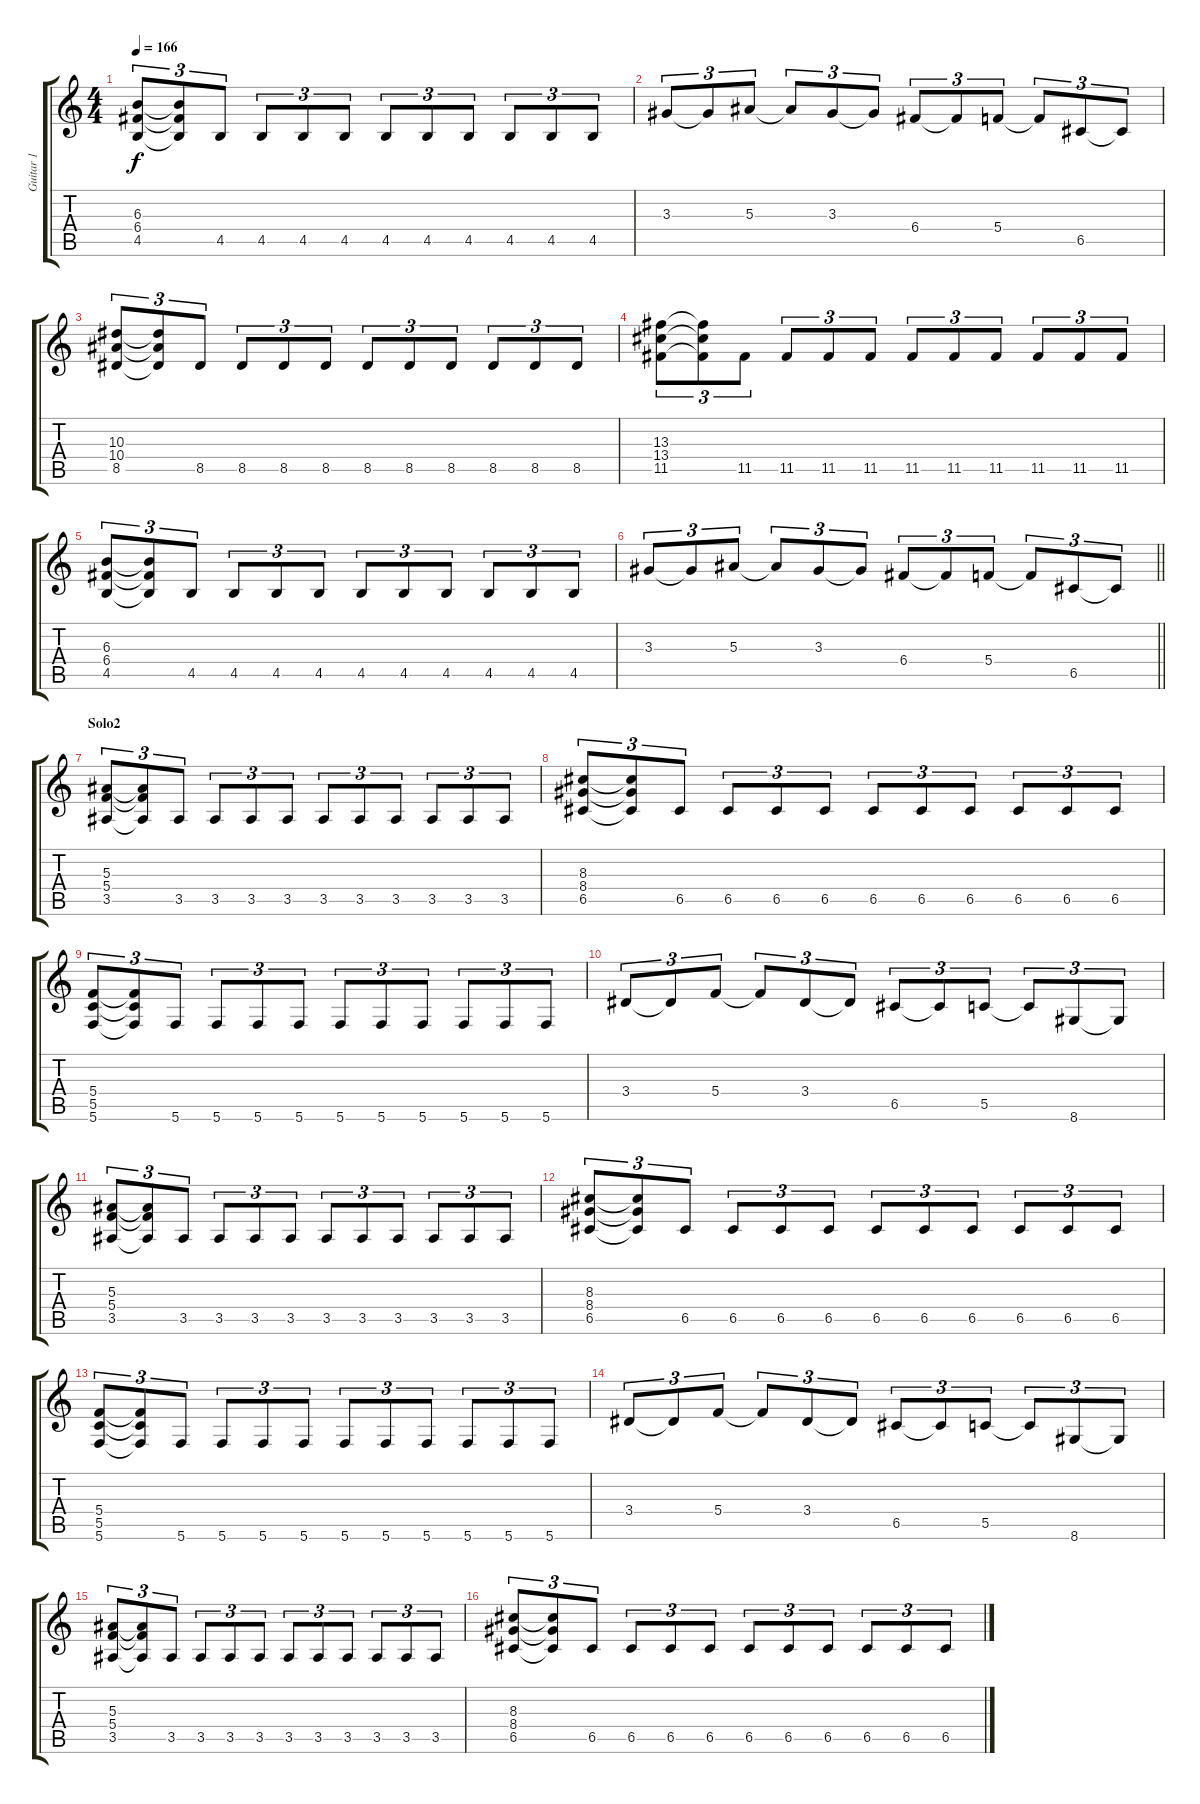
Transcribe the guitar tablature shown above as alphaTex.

\track ("Guitar 1" "Guitar 1") {instrument distortionguitar}
\staff {score tabs}
\tuning (D4 A3 F3 C3 G2 C2) {hide}
\ts (4 4)
\tempo 166
\clef g2
\ks c
(6.3 6.4 4.5).8{tu (3 2) dy f} (6.3{t} 6.4{t} 4.5{t}).8{tu (3 2)} 4.5.8{tu (3 2)} 4.5.8{tu (3 2)} 4.5.8{tu (3 2)} 4.5.8{tu (3 2)} 4.5.8{tu (3 2)} 4.5.8{tu (3 2)} 4.5.8{tu (3 2)} 4.5.8{tu (3 2)} 4.5.8{tu (3 2)} 4.5.8{tu (3 2)} |
3.3.8{tu (3 2)} 3.3{t}.8{tu (3 2)} 5.3.8{tu (3 2)} 5.3{t}.8{tu (3 2)} 3.3.8{tu (3 2)} 3.3{t}.8{tu (3 2)} 6.4.8{tu (3 2)} 6.4{t}.8{tu (3 2)} 5.4.8{tu (3 2)} 5.4{t}.8{tu (3 2)} 6.5.8{tu (3 2)} 6.5{t}.8{tu (3 2)} |
(10.3 10.4 8.5).8{tu (3 2)} (10.3{t} 10.4{t} 8.5{t}).8{tu (3 2)} 8.5.8{tu (3 2)} 8.5.8{tu (3 2)} 8.5.8{tu (3 2)} 8.5.8{tu (3 2)} 8.5.8{tu (3 2)} 8.5.8{tu (3 2)} 8.5.8{tu (3 2)} 8.5.8{tu (3 2)} 8.5.8{tu (3 2)} 8.5.8{tu (3 2)} |
(13.3 13.4 11.5).8{tu (3 2)} (13.3{t} 13.4{t} 11.5{t}).8{tu (3 2)} 11.5.8{tu (3 2)} 11.5.8{tu (3 2)} 11.5.8{tu (3 2)} 11.5.8{tu (3 2)} 11.5.8{tu (3 2)} 11.5.8{tu (3 2)} 11.5.8{tu (3 2)} 11.5.8{tu (3 2)} 11.5.8{tu (3 2)} 11.5.8{tu (3 2)} |
(6.3 6.4 4.5).8{tu (3 2)} (6.3{t} 6.4{t} 4.5{t}).8{tu (3 2)} 4.5.8{tu (3 2)} 4.5.8{tu (3 2)} 4.5.8{tu (3 2)} 4.5.8{tu (3 2)} 4.5.8{tu (3 2)} 4.5.8{tu (3 2)} 4.5.8{tu (3 2)} 4.5.8{tu (3 2)} 4.5.8{tu (3 2)} 4.5.8{tu (3 2)} |
\barLineRight lightlight
3.3.8{tu (3 2)} 3.3{t}.8{tu (3 2)} 5.3.8{tu (3 2)} 5.3{t}.8{tu (3 2)} 3.3.8{tu (3 2)} 3.3{t}.8{tu (3 2)} 6.4.8{tu (3 2)} 6.4{t}.8{tu (3 2)} 5.4.8{tu (3 2)} 5.4{t}.8{tu (3 2)} 6.5.8{tu (3 2)} 6.5{t}.8{tu (3 2)} |
\section ("" "Solo2")
(5.3 5.4 3.5).8{tu (3 2)} (5.3{t} 5.4{t} 3.5{t}).8{tu (3 2)} 3.5.8{tu (3 2)} 3.5.8{tu (3 2)} 3.5.8{tu (3 2)} 3.5.8{tu (3 2)} 3.5.8{tu (3 2)} 3.5.8{tu (3 2)} 3.5.8{tu (3 2)} 3.5.8{tu (3 2)} 3.5.8{tu (3 2)} 3.5.8{tu (3 2)} |
(8.3 8.4 6.5).8{tu (3 2)} (8.3{t} 8.4{t} 6.5{t}).8{tu (3 2)} 6.5.8{tu (3 2)} 6.5.8{tu (3 2)} 6.5.8{tu (3 2)} 6.5.8{tu (3 2)} 6.5.8{tu (3 2)} 6.5.8{tu (3 2)} 6.5.8{tu (3 2)} 6.5.8{tu (3 2)} 6.5.8{tu (3 2)} 6.5.8{tu (3 2)} |
(5.4 5.5 5.6).8{tu (3 2)} (5.4{t} 5.5{t} 5.6{t}).8{tu (3 2)} 5.6.8{tu (3 2)} 5.6.8{tu (3 2)} 5.6.8{tu (3 2)} 5.6.8{tu (3 2)} 5.6.8{tu (3 2)} 5.6.8{tu (3 2)} 5.6.8{tu (3 2)} 5.6.8{tu (3 2)} 5.6.8{tu (3 2)} 5.6.8{tu (3 2)} |
3.4.8{tu (3 2)} 3.4{t}.8{tu (3 2)} 5.4.8{tu (3 2)} 5.4{t}.8{tu (3 2)} 3.4.8{tu (3 2)} 3.4{t}.8{tu (3 2)} 6.5.8{tu (3 2)} 6.5{t}.8{tu (3 2)} 5.5.8{tu (3 2)} 5.5{t}.8{tu (3 2)} 8.6.8{tu (3 2)} 8.6{t}.8{tu (3 2)} |
(5.3 5.4 3.5).8{tu (3 2)} (5.3{t} 5.4{t} 3.5{t}).8{tu (3 2)} 3.5.8{tu (3 2)} 3.5.8{tu (3 2)} 3.5.8{tu (3 2)} 3.5.8{tu (3 2)} 3.5.8{tu (3 2)} 3.5.8{tu (3 2)} 3.5.8{tu (3 2)} 3.5.8{tu (3 2)} 3.5.8{tu (3 2)} 3.5.8{tu (3 2)} |
(8.3 8.4 6.5).8{tu (3 2)} (8.3{t} 8.4{t} 6.5{t}).8{tu (3 2)} 6.5.8{tu (3 2)} 6.5.8{tu (3 2)} 6.5.8{tu (3 2)} 6.5.8{tu (3 2)} 6.5.8{tu (3 2)} 6.5.8{tu (3 2)} 6.5.8{tu (3 2)} 6.5.8{tu (3 2)} 6.5.8{tu (3 2)} 6.5.8{tu (3 2)} |
(5.4 5.5 5.6).8{tu (3 2)} (5.4{t} 5.5{t} 5.6{t}).8{tu (3 2)} 5.6.8{tu (3 2)} 5.6.8{tu (3 2)} 5.6.8{tu (3 2)} 5.6.8{tu (3 2)} 5.6.8{tu (3 2)} 5.6.8{tu (3 2)} 5.6.8{tu (3 2)} 5.6.8{tu (3 2)} 5.6.8{tu (3 2)} 5.6.8{tu (3 2)} |
3.4.8{tu (3 2)} 3.4{t}.8{tu (3 2)} 5.4.8{tu (3 2)} 5.4{t}.8{tu (3 2)} 3.4.8{tu (3 2)} 3.4{t}.8{tu (3 2)} 6.5.8{tu (3 2)} 6.5{t}.8{tu (3 2)} 5.5.8{tu (3 2)} 5.5{t}.8{tu (3 2)} 8.6.8{tu (3 2)} 8.6{t}.8{tu (3 2)} |
(5.3 5.4 3.5).8{tu (3 2)} (5.3{t} 5.4{t} 3.5{t}).8{tu (3 2)} 3.5.8{tu (3 2)} 3.5.8{tu (3 2)} 3.5.8{tu (3 2)} 3.5.8{tu (3 2)} 3.5.8{tu (3 2)} 3.5.8{tu (3 2)} 3.5.8{tu (3 2)} 3.5.8{tu (3 2)} 3.5.8{tu (3 2)} 3.5.8{tu (3 2)} |
(8.3 8.4 6.5).8{tu (3 2)} (8.3{t} 8.4{t} 6.5{t}).8{tu (3 2)} 6.5.8{tu (3 2)} 6.5.8{tu (3 2)} 6.5.8{tu (3 2)} 6.5.8{tu (3 2)} 6.5.8{tu (3 2)} 6.5.8{tu (3 2)} 6.5.8{tu (3 2)} 6.5.8{tu (3 2)} 6.5.8{tu (3 2)} 6.5.8{tu (3 2)}
